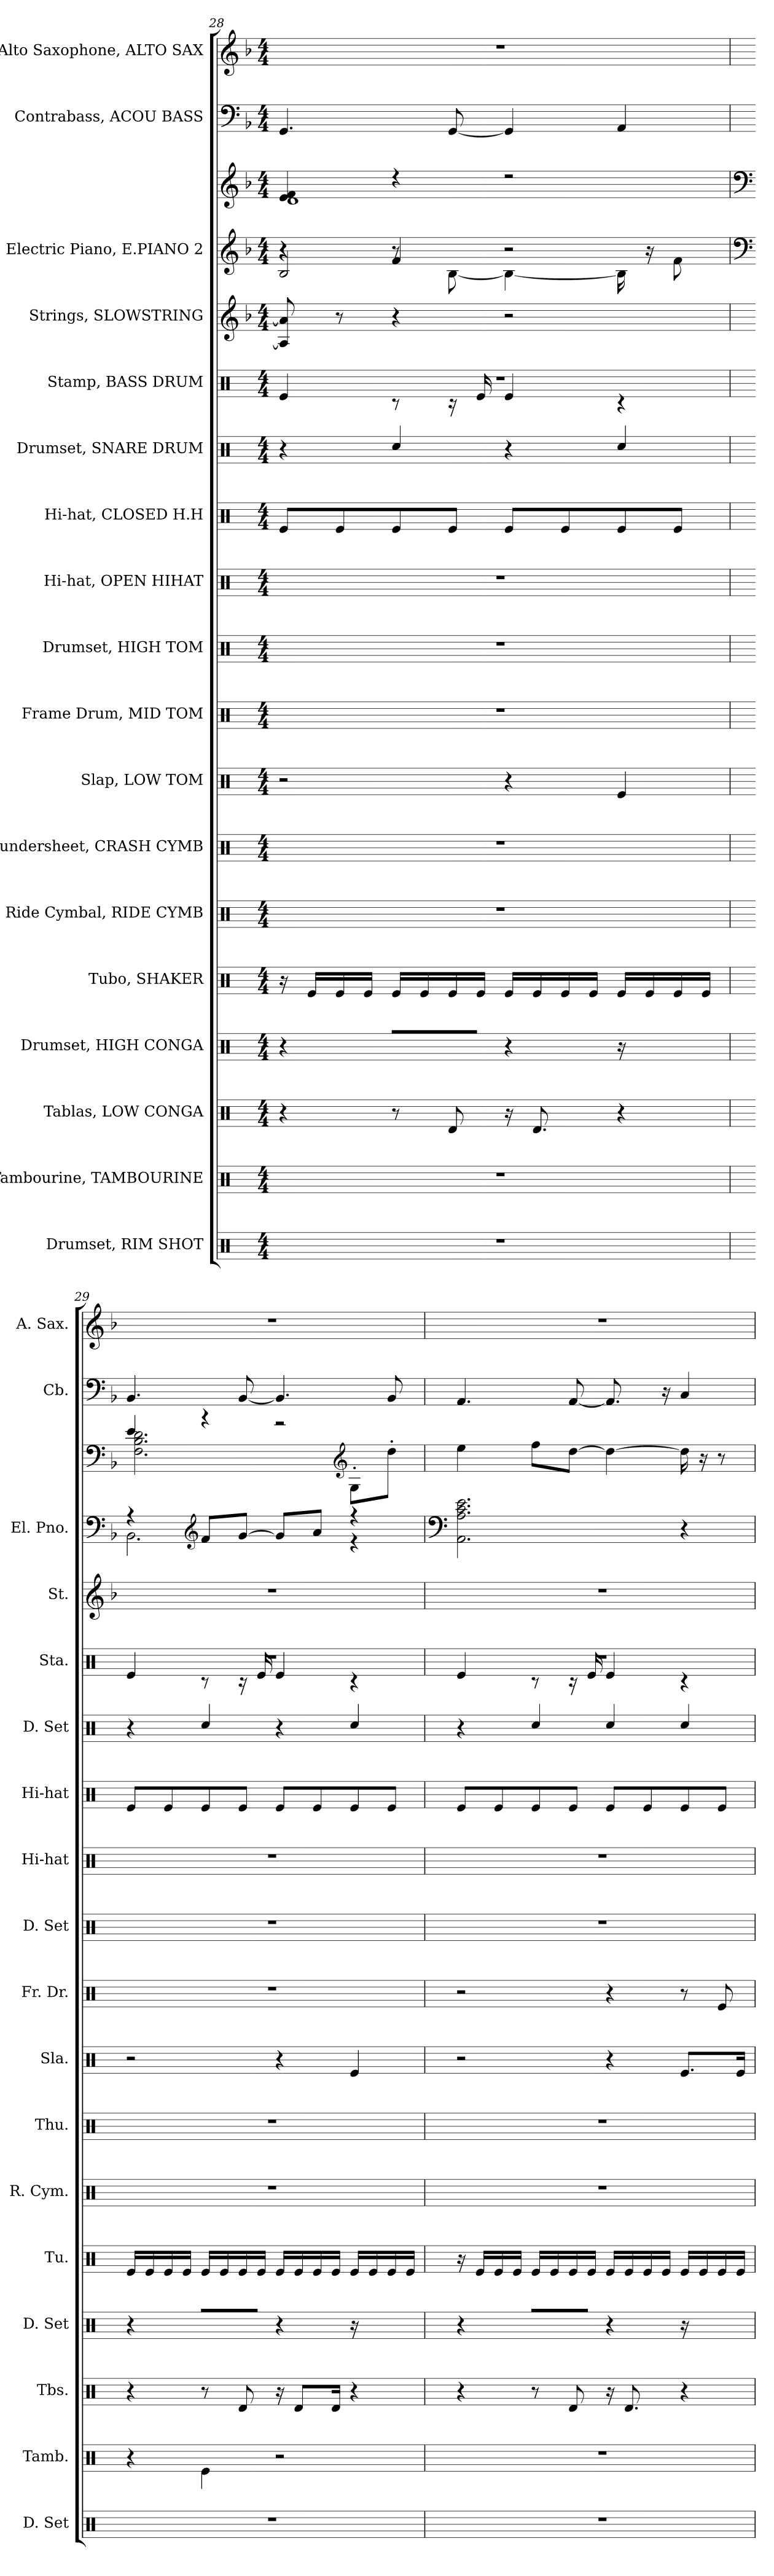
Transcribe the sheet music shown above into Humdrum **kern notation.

**kern	**kern	**kern	**kern	**kern	**kern	**kern	**kern	**kern	**kern	**kern	**kern	**kern	**kern	**kern	**kern	**kern	**kern	**kern
*part18	*part17	*part16	*part15	*part14	*part13	*part12	*part11	*part10	*part9	*part8	*part7	*part6	*part5	*part4	*part3	*part3	*part2	*part1
*staff19	*staff18	*staff17	*staff16	*staff15	*staff14	*staff13	*staff12	*staff11	*staff10	*staff9	*staff8	*staff7	*staff6	*staff5	*staff4	*staff3	*staff2	*staff1
*I"Drumset, RIM SHOT	*I"Tambourine, TAMBOURINE	*I"Tablas, LOW CONGA	*I"Drumset, HIGH CONGA	*I"Tubo, SHAKER	*I"Ride Cymbal, RIDE CYMB	*I"Thundersheet, CRASH CYMB	*I"Slap, LOW TOM	*I"Frame Drum, MID TOM	*I"Drumset, HIGH TOM	*I"Hi-hat, OPEN HIHAT	*I"Hi-hat, CLOSED H.H	*I"Drumset, SNARE DRUM	*I"Stamp, BASS DRUM	*I"Strings, SLOWSTRING	*I"Electric Piano, E.PIANO 2	*	*I"Contrabass, ACOU BASS	*I"Alto Saxophone, ALTO SAX
*I'D. Set	*I'Tamb.	*I'Tbs.	*I'D. Set	*I'Tu.	*I'R. Cym.	*I'Thu.	*I'Sla.	*I'Fr. Dr.	*I'D. Set	*I'Hi-hat	*I'Hi-hat	*I'D. Set	*I'Sta.	*I'St.	*I'El. Pno.	*	*I'Cb.	*I'A. Sax.
*clefX	*clefX	*clefX	*clefX	*clefX	*clefX	*clefX	*clefX	*clefX	*clefX	*clefX	*clefX	*clefX	*clefX	*clefG2	*clefG2	*clefG2	*clefF4	*clefG2
*	*	*	*	*	*	*	*	*	*	*	*	*	*	*	*	*	*ITrd7c12	*ITrd5c9
*k[]	*k[]	*k[]	*k[]	*k[]	*k[]	*k[]	*k[]	*k[]	*k[]	*k[]	*k[]	*k[]	*k[]	*k[b-]	*k[b-]	*k[b-]	*k[b-]	*k[b-e-a-d-]
*M4/4	*M4/4	*M4/4	*M4/4	*M4/4	*M4/4	*M4/4	*M4/4	*M4/4	*M4/4	*M4/4	*M4/4	*M4/4	*M4/4	*M4/4	*M4/4	*M4/4	*M4/4	*M4/4
=28	=28	=28	=28	=28	=28	=28	=28	=28	=28	=28	=28	=28	=28	=28	=28	=28	=28	=28
*	*	*	*	*	*	*	*	*	*	*	*	*	*^	*	*^	*^	*	*
*	*	*	*	*	*	*	*	*	*	*	*	*	*	*	*	*	*^	*	*	*	*
1r	1r	4r	4r	16r	1r	1r	2r	1r	1r	1r	8Re/L	4r	1r	4Re/	8A/] 8a/]	4r	4r	2B-/	4e/ 4f/	1d	4.GGG/	1r
.	.	.	.	16Re/LL	.	.	.	.	.	.	.	.	.	.	.	.	.	.	.	.	.	.
.	.	.	.	16Re/	.	.	.	.	.	.	8Re/	.	.	.	8r	.	.	.	.	.	.	.
.	.	.	.	16Re/JJ	.	.	.	.	.	.	.	.	.	.	.	.	.	.	.	.	.	.
.	.	8r	8.R/L	16Re/LL	.	.	.	.	.	.	8Re/	4Rcc/	.	8r	4r	4f/	8r	.	4r	.	.	.
.	.	.	.	16Re/	.	.	.	.	.	.	.	.	.	.	.	.	.	.	.	.	.	.
.	.	8Rd/	.	16Re/	.	.	.	.	.	.	8Re/J	.	.	16r	.	.	[8B-\	.	.	.	[8GGG/	.
.	.	.	16R/Jk	16Re/JJ	.	.	.	.	.	.	.	.	.	16Re/	.	.	.	.	.	.	.	.
.	.	16r	4r	16Re/LL	.	.	4r	.	.	.	8Re/L	4r	.	4Re/	2r	2r	4B-\_	2r	2r	.	4GGG/]	.
.	.	8.Rd/	.	16Re/	.	.	.	.	.	.	.	.	.	.	.	.	.	.	.	.	.	.
.	.	.	.	16Re/	.	.	.	.	.	.	8Re/	.	.	.	.	.	.	.	.	.	.	.
.	.	.	.	16Re/JJ	.	.	.	.	.	.	.	.	.	.	.	.	.	.	.	.	.	.
.	.	4r	16r	16Re/LL	.	.	4Re/	.	.	.	8Re/	4Rcc/	.	4r	.	.	16B-\]	.	.	.	4AAA/	.
.	.	.	8.R/	16Re/	.	.	.	.	.	.	.	.	.	.	.	.	16r	.	.	.	.	.
.	.	.	.	16Re/	.	.	.	.	.	.	8Re/J	.	.	.	.	.	8f\	.	.	.	.	.
.	.	.	.	16Re/JJ	.	.	.	.	.	.	.	.	.	.	.	.	.	.	.	.	.	.
*	*	*	*	*	*	*	*	*	*	*	*	*	*	*	*	*v	*v	*v	*	*	*	*
!!LO:PB:g=z
=29	=29	=29	=29	=29	=29	=29	=29	=29	=29	=29	=29	=29	=29	=29	=29	=29	=29	=29	=29	=29
*	*	*	*	*	*	*	*	*	*	*	*	*	*	*	*	*clefF4	*clefF4	*	*	*
*	*	*	*	*	*	*	*	*	*	*	*	*	*	*	*	*^	*	*	*	*
1r	4r	4r	4r	16Re/LL	1r	1r	2r	1r	1r	1r	8Re/L	4r	1r	4Re/	1r	4r	2.BB-\	4e/	2.F\ 2.B-\ 2.d\	4.BBB-/	1r
.	.	.	.	16Re/	.	.	.	.	.	.	.	.	.	.	.	.	.	.	.	.	.
.	.	.	.	16Re/	.	.	.	.	.	.	8Re/	.	.	.	.	.	.	.	.	.	.
.	.	.	.	16Re/JJ	.	.	.	.	.	.	.	.	.	.	.	.	.	.	.	.	.
*	*	*	*	*	*	*	*	*	*	*	*	*	*	*	*	*clefG2	*	*	*	*	*
.	4Re\	8r	8.R/L	16Re/LL	.	.	.	.	.	.	8Re/	4Rcc/	.	8r	.	8f/L	.	4r	.	.	.
.	.	.	.	16Re/	.	.	.	.	.	.	.	.	.	.	.	.	.	.	.	.	.
.	.	8Rd/	.	16Re/	.	.	.	.	.	.	8Re/J	.	.	16r	.	[8g/J	.	.	.	[8BBB-/	.
.	.	.	16R/Jk	16Re/JJ	.	.	.	.	.	.	.	.	.	16Re/	.	.	.	.	.	.	.
.	2r	16r	4r	16Re/LL	.	.	4r	.	.	.	8Re/L	4r	.	4Re/	.	8g/L]	.	2r	.	4.BBB-/]	.
.	.	8Rd/L	.	16Re/	.	.	.	.	.	.	.	.	.	.	.	.	.	.	.	.	.
.	.	.	.	16Re/	.	.	.	.	.	.	8Re/	.	.	.	.	8a/J	.	.	.	.	.
.	.	16Rd/Jk	.	16Re/JJ	.	.	.	.	.	.	.	.	.	.	.	.	.	.	.	.	.
*	*	*	*	*	*	*	*	*	*	*	*	*	*	*	*	*	*	*clefG2	*	*	*
.	.	4r	16r	16Re/LL	.	.	4Re/	.	.	.	8Re/	4Rcc/	.	4r	.	4r	4r	.	8G'\L	.	.
.	.	.	8.R/	16Re/	.	.	.	.	.	.	.	.	.	.	.	.	.	.	.	.	.
.	.	.	.	16Re/	.	.	.	.	.	.	8Re/J	.	.	.	.	.	.	.	8dd'\J	8BBB-/	.
.	.	.	.	16Re/JJ	.	.	.	.	.	.	.	.	.	.	.	.	.	.	.	.	.
*	*	*	*	*	*	*	*	*	*	*	*	*	*	*	*	*v	*v	*	*	*	*
*	*	*	*	*	*	*	*	*	*	*	*	*	*	*	*	*	*v	*v	*	*
=30	=30	=30	=30	=30	=30	=30	=30	=30	=30	=30	=30	=30	=30	=30	=30	=30	=30	=30	=30
*	*	*	*	*	*	*	*	*	*	*	*	*	*	*	*	*clefF4	*	*	*
1r	1r	4r	4r	16r	1r	1r	2r	2r	1r	1r	8Re/L	4r	1r	4Re/	1r	2.AA\ 2.A\ 2.c\ 2.e\	4ee\	4.AAA/	1r
.	.	.	.	16Re/LL	.	.	.	.	.	.	.	.	.	.	.	.	.	.	.
.	.	.	.	16Re/	.	.	.	.	.	.	8Re/	.	.	.	.	.	.	.	.
.	.	.	.	16Re/JJ	.	.	.	.	.	.	.	.	.	.	.	.	.	.	.
.	.	8r	8.R/L	16Re/LL	.	.	.	.	.	.	8Re/	4Rcc/	.	8r	.	.	8ff\L	.	.
.	.	.	.	16Re/	.	.	.	.	.	.	.	.	.	.	.	.	.	.	.
.	.	8Rd/	.	16Re/	.	.	.	.	.	.	8Re/J	.	.	16r	.	.	[8dd\J	[8AAA/	.
.	.	.	16R/Jk	16Re/JJ	.	.	.	.	.	.	.	.	.	16Re/	.	.	.	.	.
.	.	16r	4r	16Re/LL	.	.	4r	4r	.	.	8Re/L	4Rcc/	.	4Re/	.	.	4dd\_	8.AAA/]	.
.	.	8.Rd/	.	16Re/	.	.	.	.	.	.	.	.	.	.	.	.	.	.	.
.	.	.	.	16Re/	.	.	.	.	.	.	8Re/	.	.	.	.	.	.	.	.
.	.	.	.	16Re/JJ	.	.	.	.	.	.	.	.	.	.	.	.	.	16r	.
.	.	4r	16r	16Re/LL	.	.	8.Re/L	8r	.	.	8Re/	4Rcc/	.	4r	.	4r	16dd\]	4CC/	.
.	.	.	8.R/	16Re/	.	.	.	.	.	.	.	.	.	.	.	.	16r	.	.
.	.	.	.	16Re/	.	.	.	8Re/	.	.	8Re/J	.	.	.	.	.	8r	.	.
.	.	.	.	16Re/JJ	.	.	16Re/Jk	.	.	.	.	.	.	.	.	.	.	.	.
*	*	*	*	*	*	*	*	*	*	*	*	*	*v	*v	*	*	*	*	*
=	=	=	=	=	=	=	=	=	=	=	=	=	=	=	=	=	=	=
*-	*-	*-	*-	*-	*-	*-	*-	*-	*-	*-	*-	*-	*-	*-	*-	*-	*-	*-
